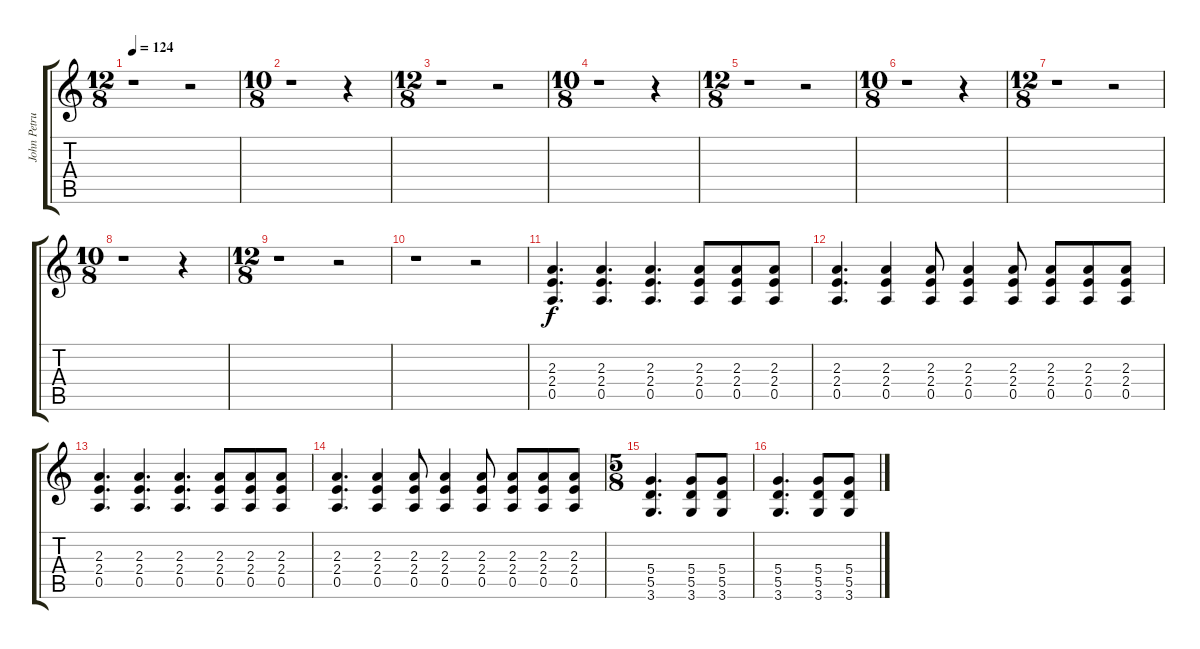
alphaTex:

\track ("John Petrucci Guitar 4" "John Petru") {instrument distortionguitar}
\staff {score tabs}
\tuning (E4 B3 G3 D3 A2 E2) {hide}
\ts (12 8)
\tempo 124
\clef g2
\ks c
r.1{dy f} r.2 |
\ts (10 8)
r.1 r.4 |
\ts (12 8)
r.1 r.2 |
\ts (10 8)
r.1 r.4 |
\ts (12 8)
r.1 r.2 |
\ts (10 8)
r.1 r.4 |
\ts (12 8)
r.1 r.2 |
\ts (10 8)
r.1 r.4 |
\ts (12 8)
r.1 r.2 |
r.1 r.2 |
(2.3 2.4 0.5).4{d} (2.3 2.4 0.5).4{d} (2.3 2.4 0.5).4{d} (2.3 2.4 0.5).8 (2.3 2.4 0.5).8 (2.3 2.4 0.5).8 |
(2.3 2.4 0.5).4{d} (2.3 2.4 0.5).4 (2.3 2.4 0.5).8 (2.3 2.4 0.5).4 (2.3 2.4 0.5).8 (2.3 2.4 0.5).8 (2.3 2.4 0.5).8 (2.3 2.4 0.5).8 |
(2.3 2.4 0.5).4{d} (2.3 2.4 0.5).4{d} (2.3 2.4 0.5).4{d} (2.3 2.4 0.5).8 (2.3 2.4 0.5).8 (2.3 2.4 0.5).8 |
(2.3 2.4 0.5).4{d} (2.3 2.4 0.5).4 (2.3 2.4 0.5).8 (2.3 2.4 0.5).4 (2.3 2.4 0.5).8 (2.3 2.4 0.5).8 (2.3 2.4 0.5).8 (2.3 2.4 0.5).8 |
\ts (5 8)
(5.4 5.5 3.6).4{d} (5.4 5.5 3.6).8 (5.4 5.5 3.6).8 |
(5.4 5.5 3.6).4{d} (5.4 5.5 3.6).8 (5.4 5.5 3.6).8
